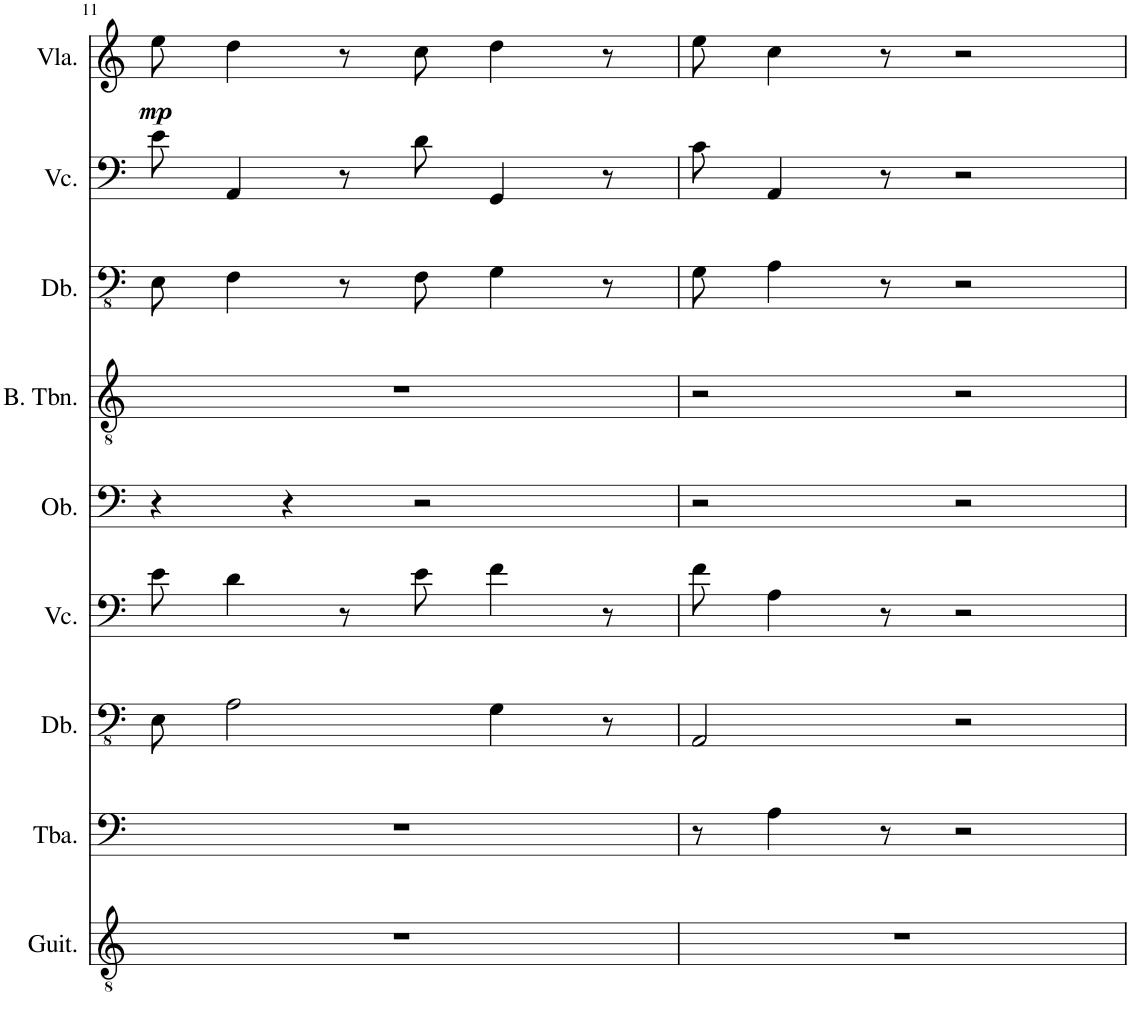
**kern	**kern	**kern	**kern	**kern	**kern	**kern	**kern	**kern	**dynam
*part9	*part8	*part7	*part6	*part5	*part4	*part3	*part2	*part1	*part1
*staff9	*staff8	*staff7	*staff6	*staff5	*staff4	*staff3	*staff2	*staff1	*staff1
*I"Classical Guitar	*I"Tuba	*I"Double Bass	*I"Violoncello	*I"Oboe	*I"Bass Trombone	*I"Double Bass	*I"Violoncello	*I"Viola	*
*I'Guit.	*I'Tba.	*I'Db.	*I'Vc.	*I'Ob.	*I'B. Tbn.	*I'Db.	*I'Vc.	*I'Vla.	*
!!LO:PB:g=z
*clefGv2	*clefF4	*clefFv4	*clefF4	*clefF4	*clefGv2	*clefFv4	*clefF4	*clefG2	*
*	*	*Trd7c12	*	*Trd-14c-24	*	*Trd7c12	*	*	*
*k[]	*k[]	*k[]	*k[]	*k[]	*k[]	*k[]	*k[]	*k[]	*
*M4/4	*M4/4	*M4/4	*M4/4	*M4/4	*M4/4	*M4/4	*M4/4	*M4/4	*
=11	=11	=11	=11	=11	=11	=11	=11	=11	=11
!	!	!	!	!	!	!	!	!	!LO:DY:b
1r	1r	8EE\	8e\	4r	1r	8EE\	8e\	8ee\	mp
.	.	2AA\	4d\	.	.	4FF\	4AA/	4dd\	.
.	.	.	.	4r	.	.	.	.	.
.	.	.	8r	.	.	8r	8r	8r	.
.	.	.	8e\	2r	.	8FF\	8d\	8cc\	.
.	.	4GG\	4f\	.	.	4GG\	4GG/	4dd\	.
.	.	8r	8r	.	.	8r	8r	8r	.
=12	=12	=12	=12	=12	=12	=12	=12	=12	=12
1r	8r	2AAA/	8f\	2r	2r	8GG\	8c\	8ee\	.
.	4A\	.	4A\	.	.	4AA\	4AA/	4cc\	.
.	8r	.	8r	.	.	8r	8r	8r	.
.	2r	2r	2r	2r	2r	2r	2r	2r	.
=	=	=	=	=	=	=	=	=	=
*-	*-	*-	*-	*-	*-	*-	*-	*-	*-
